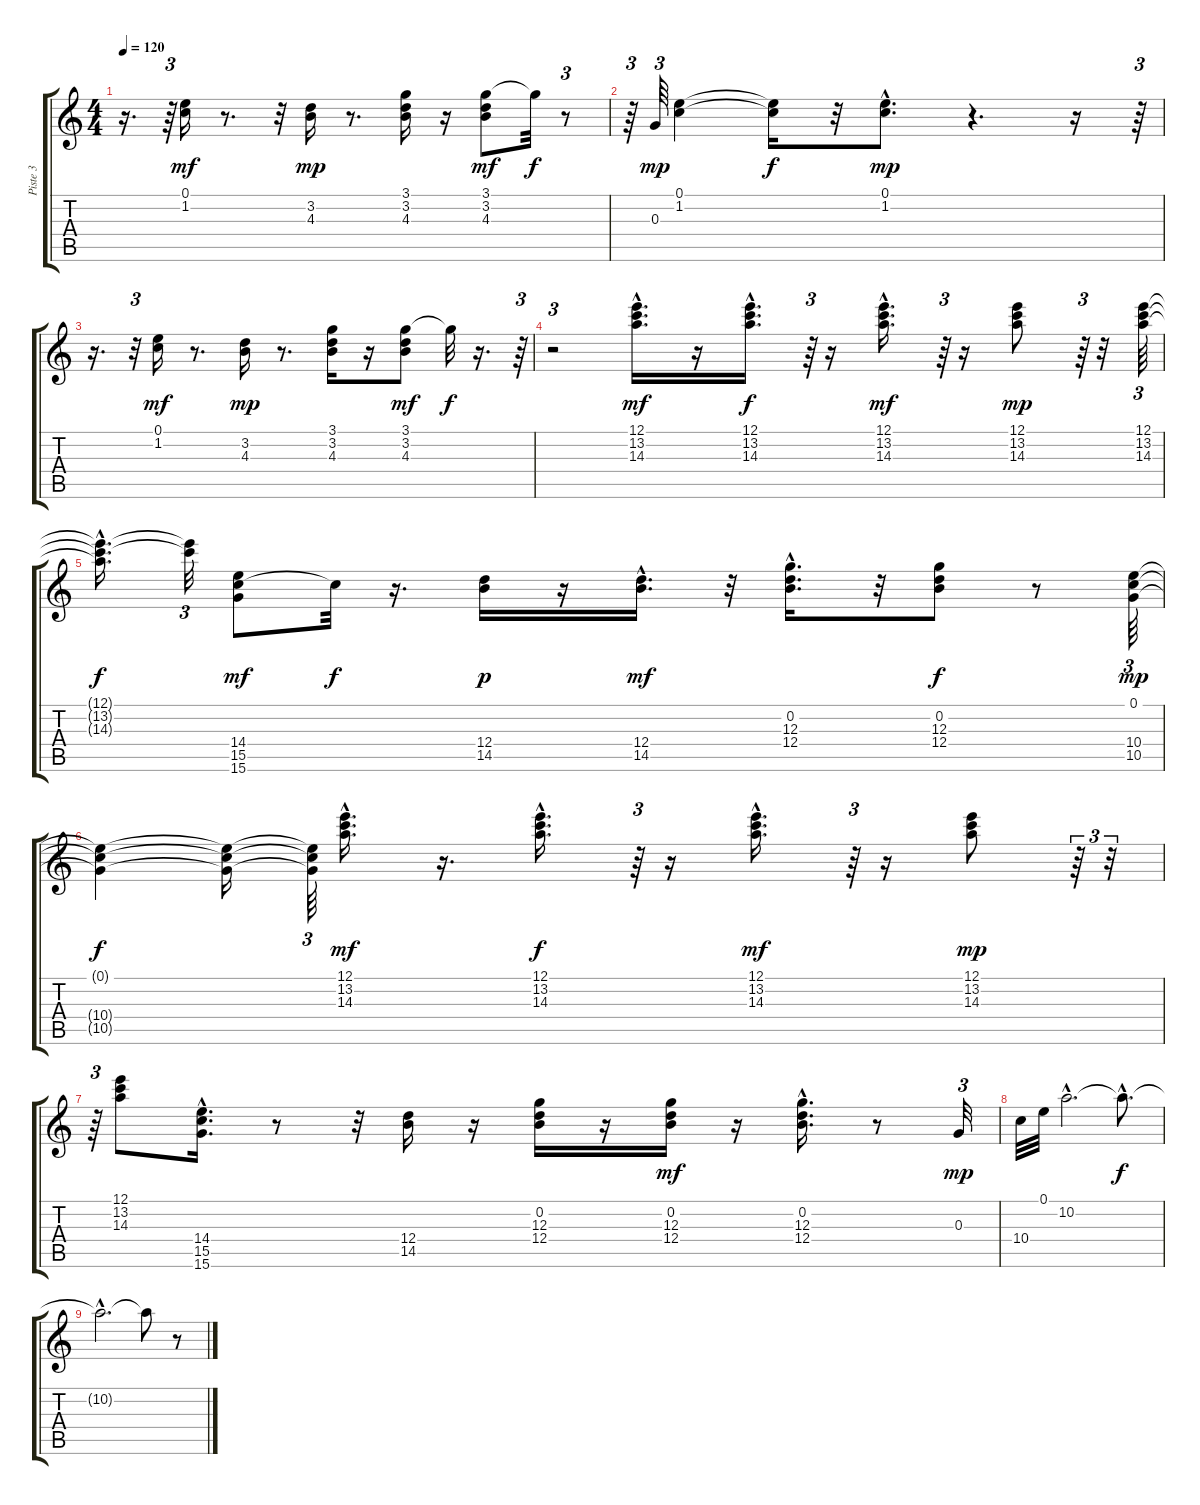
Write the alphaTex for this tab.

\track ("Piste 3" "Piste 3") {instrument electricguitarmuted}
\staff {score tabs}
\tuning (E4 B3 G3 D3 A2 E2) {hide}
\ts (4 4)
\tempo 120
\clef g2
\ks c
r.16{d dy mp} r.64{tu (3 2)} (0.1 1.2).16{dy mf} r.8{d} r.32 (3.2 4.3).16{dy mp} r.8{d} (3.1 3.2 4.3).16 r.16 (3.1 3.2 4.3).8{dy mf} 3.1{t}.32{dy f} r.8{tu (3 2)} |
r.64{tu (3 2)} 0.3.64{tu (3 2) dy mp} (0.1 1.2).4 (0.1{t} 1.2{t}).16{dy f} r.32 (0.1{hac} 1.2{hac}).8{d dy mp} r.4{d} r.16 r.64{tu (3 2)} |
r.16{d} r.32{tu (3 2)} (0.1 1.2).16{dy mf} r.8{d} (3.2 4.3).16{dy mp} r.8{d} (3.1 3.2 4.3).16 r.16 (3.1 3.2 4.3).8{dy mf} 3.1{t}.32{dy f} r.16{d} r.64{tu (3 2)} |
r.2{tu (3 2)} (12.1{hac} 13.2{hac} 14.3{hac}).16{d dy mf} r.16 (12.1{hac} 13.2{hac} 14.3{hac}).16{d dy f} r.64{tu (3 2)} r.16 (12.1{hac} 13.2{hac} 14.3{hac}).16{d dy mf} r.64{tu (3 2)} r.16 (12.1 13.2 14.3).8{dy mp} r.64{tu (3 2)} r.32 (12.1 13.2 14.3).64{tu (3 2)} |
(12.1{hac t} 13.2{hac t} 14.3{hac t}).16{d dy f} (12.1{t} 13.2{t}).32{tu (3 2)} (14.4 15.5 15.6).8{dy mf} 15.5{t}.32{dy f} r.16{d} (12.4 14.5).16{dy p} r.16 (12.4{hac} 14.5{hac}).16{d dy mf} r.32 (0.2{hac} 12.3{hac} 12.4{hac}).16{d} r.32 (0.2 12.3 12.4).8{dy f} r.8 (0.1 10.4 10.5).64{tu (3 2) dy mp} |
(0.1{t} 10.4{t} 10.5{t}).4{dy f} (0.1{t} 10.4{t} 10.5{t}).16 (0.1{t} 10.4{t} 10.5{t}).64{tu (3 2)} (12.1{hac} 13.2{hac} 14.3{hac}).16{d dy mf} r.16{d} (12.1{hac} 13.2{hac} 14.3{hac}).16{d dy f} r.64{tu (3 2)} r.16 (12.1{hac} 13.2{hac} 14.3{hac}).16{d dy mf} r.64{tu (3 2)} r.16 (12.1 13.2 14.3).8{dy mp} r.64{tu (3 2)} r.32{tu (3 2)} |
r.64{tu (3 2)} (12.1 13.2 14.3).8 (14.4{hac} 15.5{hac} 15.6{hac}).16{d} r.8 r.32 (12.4 14.5).16 r.16 (0.2 12.3 12.4).16 r.16 (0.2 12.3 12.4).16{dy mf} r.16 (0.2{hac} 12.3{hac} 12.4{hac}).16{d} r.8 0.3.32{tu (3 2) dy mp} |
10.4.32 0.1.32 10.2{hac}.2{d} 10.2{hac t}.8{d dy f} |
10.2{hac t}.2{d} 10.2{t}.8 r.8
